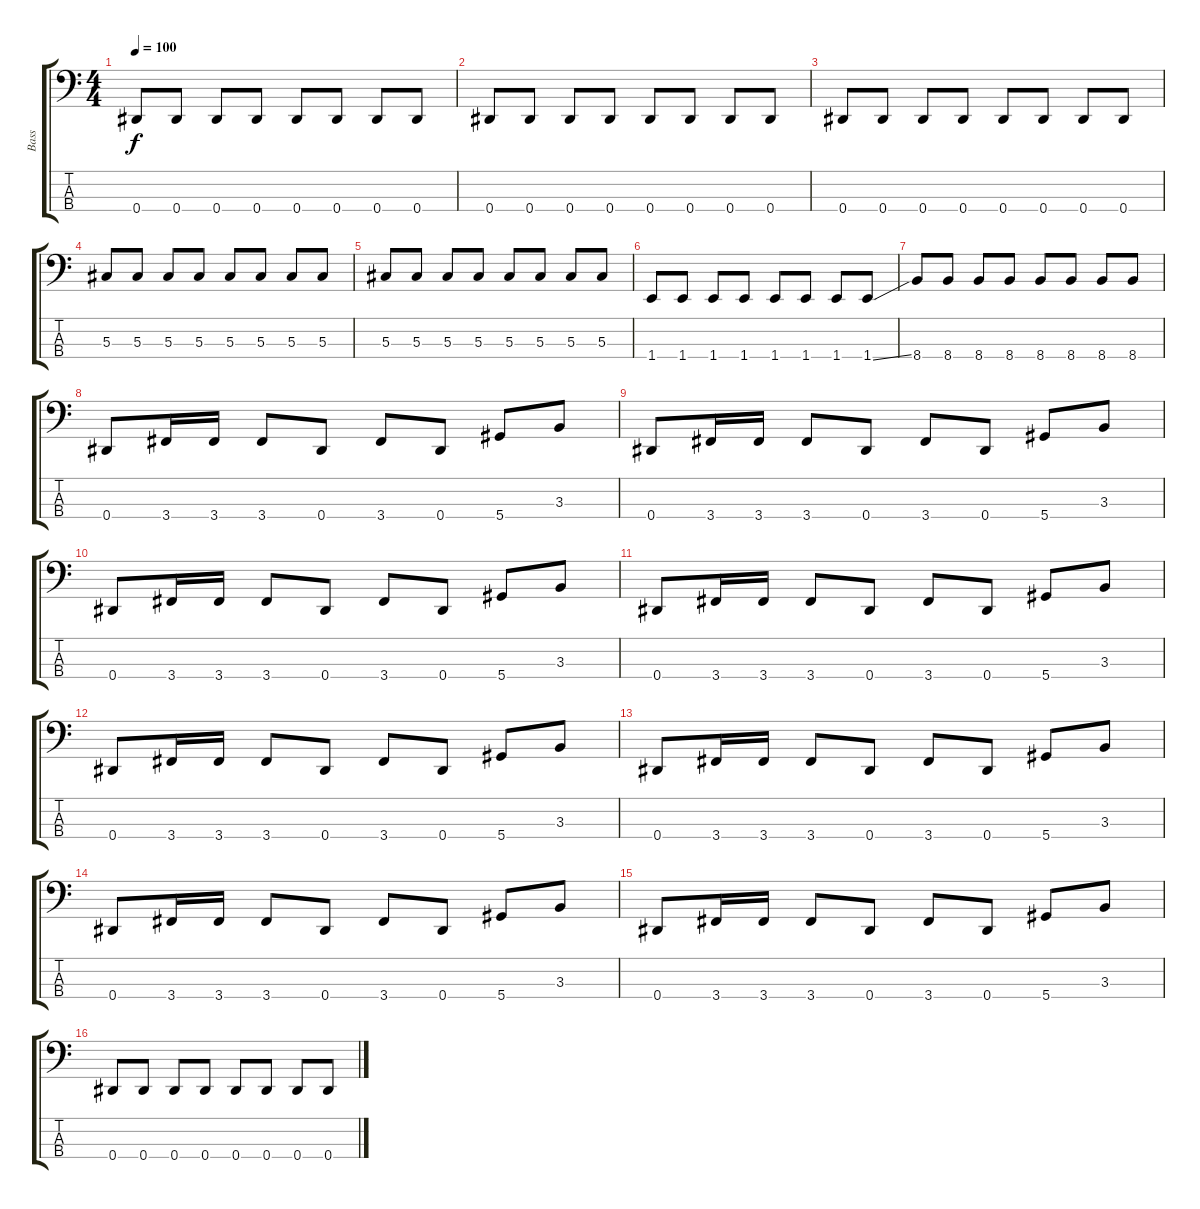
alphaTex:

\track ("Bass" "Bass") {instrument electricbassfinger}
\staff {score tabs}
\tuning (Gb2 Db2 Ab1 Eb1) {hide}
\ts (4 4)
\tempo 100
\clef f4
\ks c
0.4.8{dy f} 0.4.8 0.4.8 0.4.8 0.4.8 0.4.8 0.4.8 0.4.8 |
0.4.8 0.4.8 0.4.8 0.4.8 0.4.8 0.4.8 0.4.8 0.4.8 |
0.4.8 0.4.8 0.4.8 0.4.8 0.4.8 0.4.8 0.4.8 0.4.8 |
5.3.8 5.3.8 5.3.8 5.3.8 5.3.8 5.3.8 5.3.8 5.3.8 |
5.3.8 5.3.8 5.3.8 5.3.8 5.3.8 5.3.8 5.3.8 5.3.8 |
1.4.8 1.4.8 1.4.8 1.4.8 1.4.8 1.4.8 1.4.8 1.4{ss}.8 |
8.4.8 8.4.8 8.4.8 8.4.8 8.4.8 8.4.8 8.4.8 8.4.8 |
0.4.8 3.4.16 3.4.16 3.4.8 0.4.8 3.4.8 0.4.8 5.4.8 3.3.8 |
0.4.8 3.4.16 3.4.16 3.4.8 0.4.8 3.4.8 0.4.8 5.4.8 3.3.8 |
0.4.8 3.4.16 3.4.16 3.4.8 0.4.8 3.4.8 0.4.8 5.4.8 3.3.8 |
0.4.8 3.4.16 3.4.16 3.4.8 0.4.8 3.4.8 0.4.8 5.4.8 3.3.8 |
0.4.8 3.4.16 3.4.16 3.4.8 0.4.8 3.4.8 0.4.8 5.4.8 3.3.8 |
0.4.8 3.4.16 3.4.16 3.4.8 0.4.8 3.4.8 0.4.8 5.4.8 3.3.8 |
0.4.8 3.4.16 3.4.16 3.4.8 0.4.8 3.4.8 0.4.8 5.4.8 3.3.8 |
0.4.8 3.4.16 3.4.16 3.4.8 0.4.8 3.4.8 0.4.8 5.4.8 3.3.8 |
0.4.8 0.4.8 0.4.8 0.4.8 0.4.8 0.4.8 0.4.8 0.4.8
